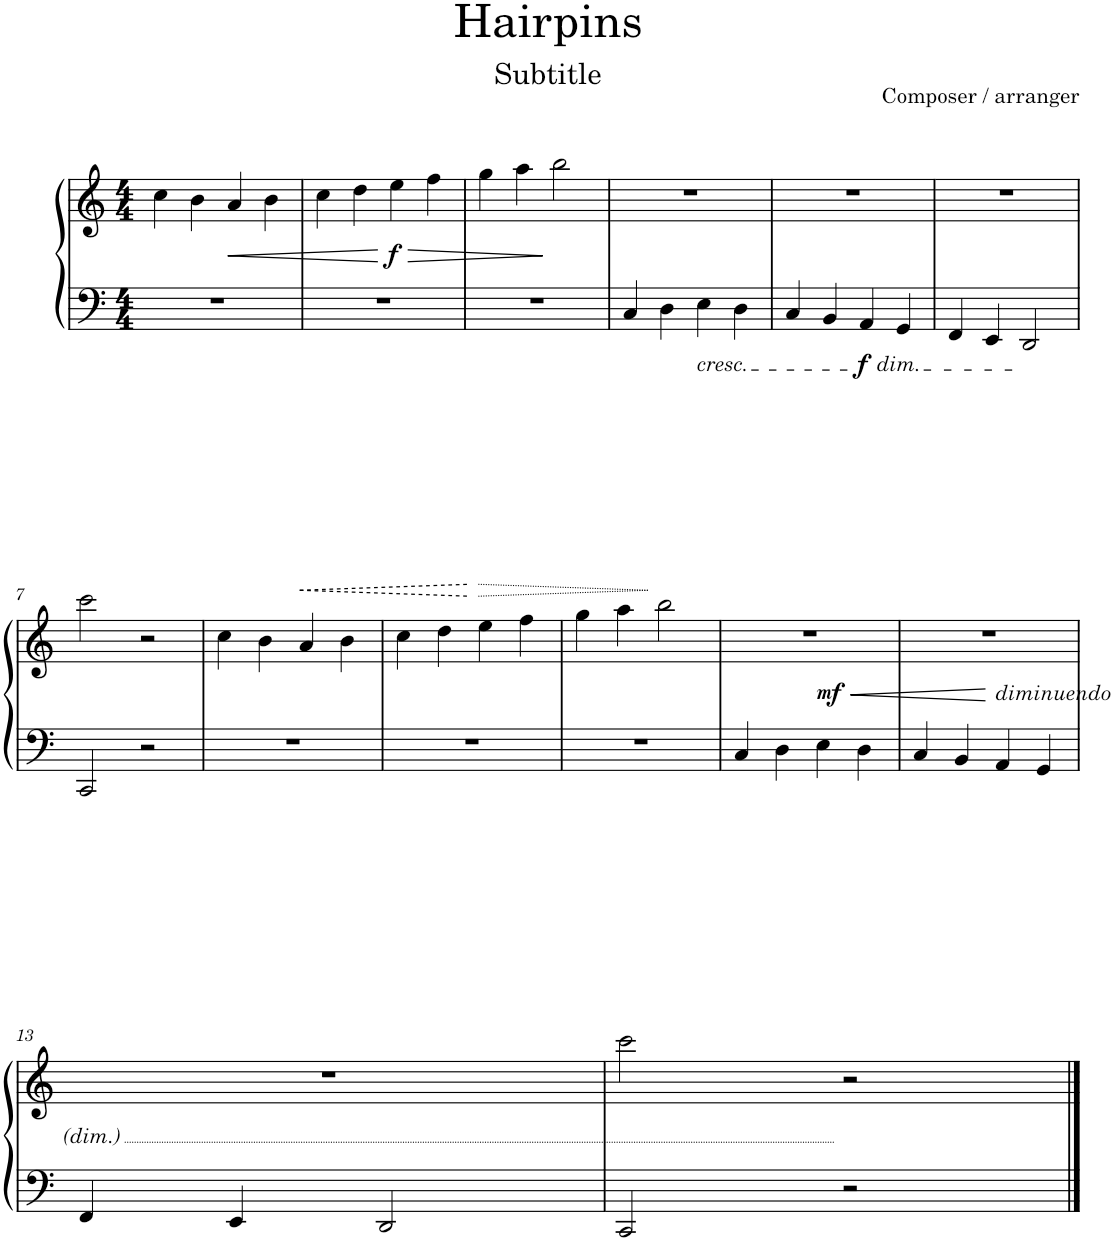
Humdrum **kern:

**kern	**kern	**dynam
*part1	*part1	*part1
*staff2	*staff1	*staff1/2
*I"Piano	*	*
*I'Pno.	*	*
*clefF4	*clefG2	*
*k[]	*k[]	*
*M4/4	*M4/4	*
=1	=1	=1
1r	4cc\	.
.	4b\	.
!	!	!LO:HP:b
.	4a/	<
.	4b\	.
=2	=2	=2
1r	4cc\	.
.	4dd\	.
!	!	!LO:HP:n=1:b
!	!	!LO:DY:n=1:b
.	4ee\	[ > f
.	4ff\	.
=3	=3	=3
1r	4gg\	.
.	4aa\	.
.	2bb\	]
=4	=4	=4
4C/	1r	.
4D\	.	.
!LO:TX:b:i:t=cresc.	!	!
4E\	.	.
4D\	.	.
=5	=5	=5
4C/	1r	.
4BB/	.	.
!LO:TX:b:i:t=dim.	!	!
!	!	!LO:DY:b=2
4AA/	.	f
4GG/	.	.
=6	=6	=6
4FF/	1r	.
4EE/	.	.
2DD/	.	.
!!LO:LB:g=z
=7	=7	=7
2CC/	2ccc\	.
2r	2r	.
=8	=8	=8
1r	4cc\	.
.	4b\	.
!	!	!LO:HP:b
.	4a/	<
.	4b\	.
=9	=9	=9
1r	4cc\	.
.	4dd\	.
!	!	!LO:HP:n=1:b
.	4ee\	[ >
.	4ff\	.
=10	=10	=10
1r	4gg\	.
.	4aa\	.
.	2bb\	]
=11	=11	=11
4C/	1r	.
4D\	.	.
!	!	!LO:DY:a=2
4E\	.	mf
4D\	.	.
=12	=12	=12
4C/	1r	.
4BB/	.	.
!LO:TX:a:i:t=diminuendo	!	!
4AA/	.	.
4GG/	.	.
!!LO:LB:g=z
=13	=13	=13
4FF/	1r	.
4EE/	.	.
2DD/	.	.
=14	=14	=14
2CC/	2ccc\	.
2r	2r	.
==	==	==
*-	*-	*-
